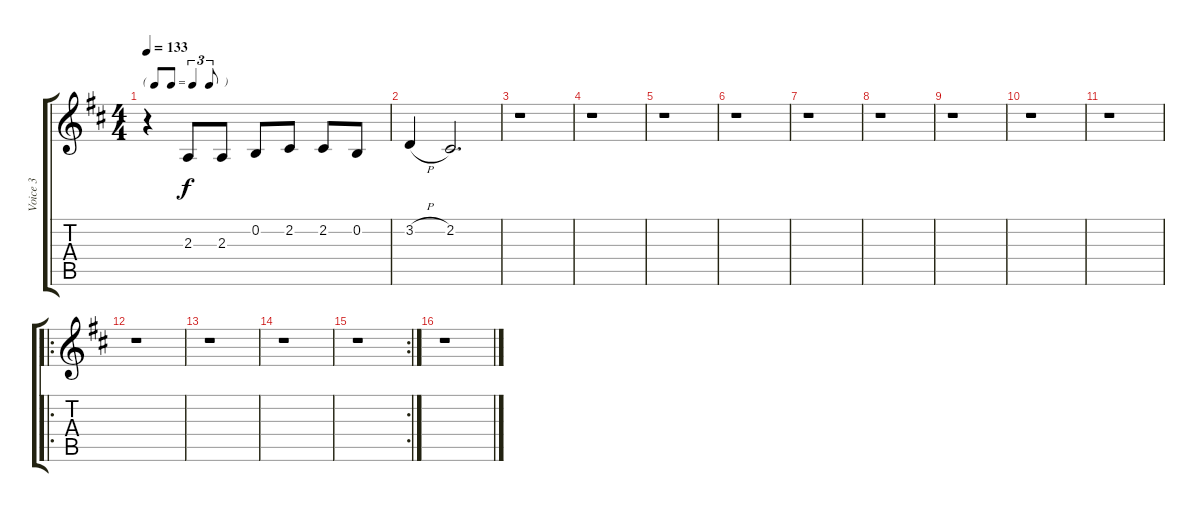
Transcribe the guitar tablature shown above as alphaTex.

\track ("Voice 3" "Voice 3") {instrument sopranosax}
\staff {score tabs}
\tuning (E4 B3 G3 D3 A2 E2) {hide}
\ts (4 4)
\tf triplet8th
\tempo 133
\clef g2
\ks d
r.4{dy f} 2.3.8 2.3.8 0.2.8 2.2.8 2.2.8 0.2.8 |
3.2{h}.4 2.2.2{d} |
r.1 |
r.1 |
r.1 |
r.1 |
r.1 |
r.1 |
r.1 |
r.1 |
r.1 |
\ro
r.1 |
r.1 |
r.1 |
\rc 2
r.1 |
r.1
